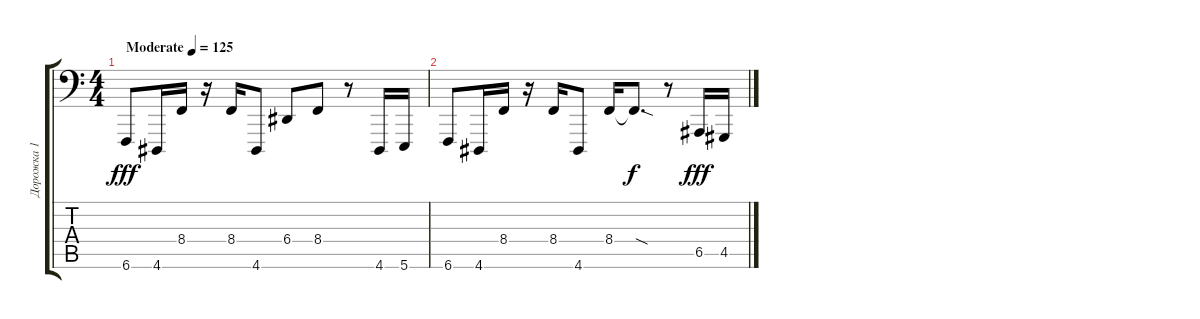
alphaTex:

\track ("Дорожка 1" "Дорожка 1") {instrument lead2sawtooth}
\staff {score tabs}
\tuning (B2 Gb2 D2 A1 E1 B0) {hide}
\ts (4 4)
\tempo (125 "Moderate")
\clef f4
\ks c
6.6.8{dy fff instrument lead2sawtooth} 4.6.16 8.4.16 r.16 8.4.16 4.6.8 6.4.8 8.4.8 r.8 4.6.16 5.6.16 |
6.6.8 4.6.16 8.4.16 r.16 8.4.16 4.6.8 8.4.16 8.4{sod t}.8{d dy f} r.8 6.5.16{dy fff} 4.5.16
